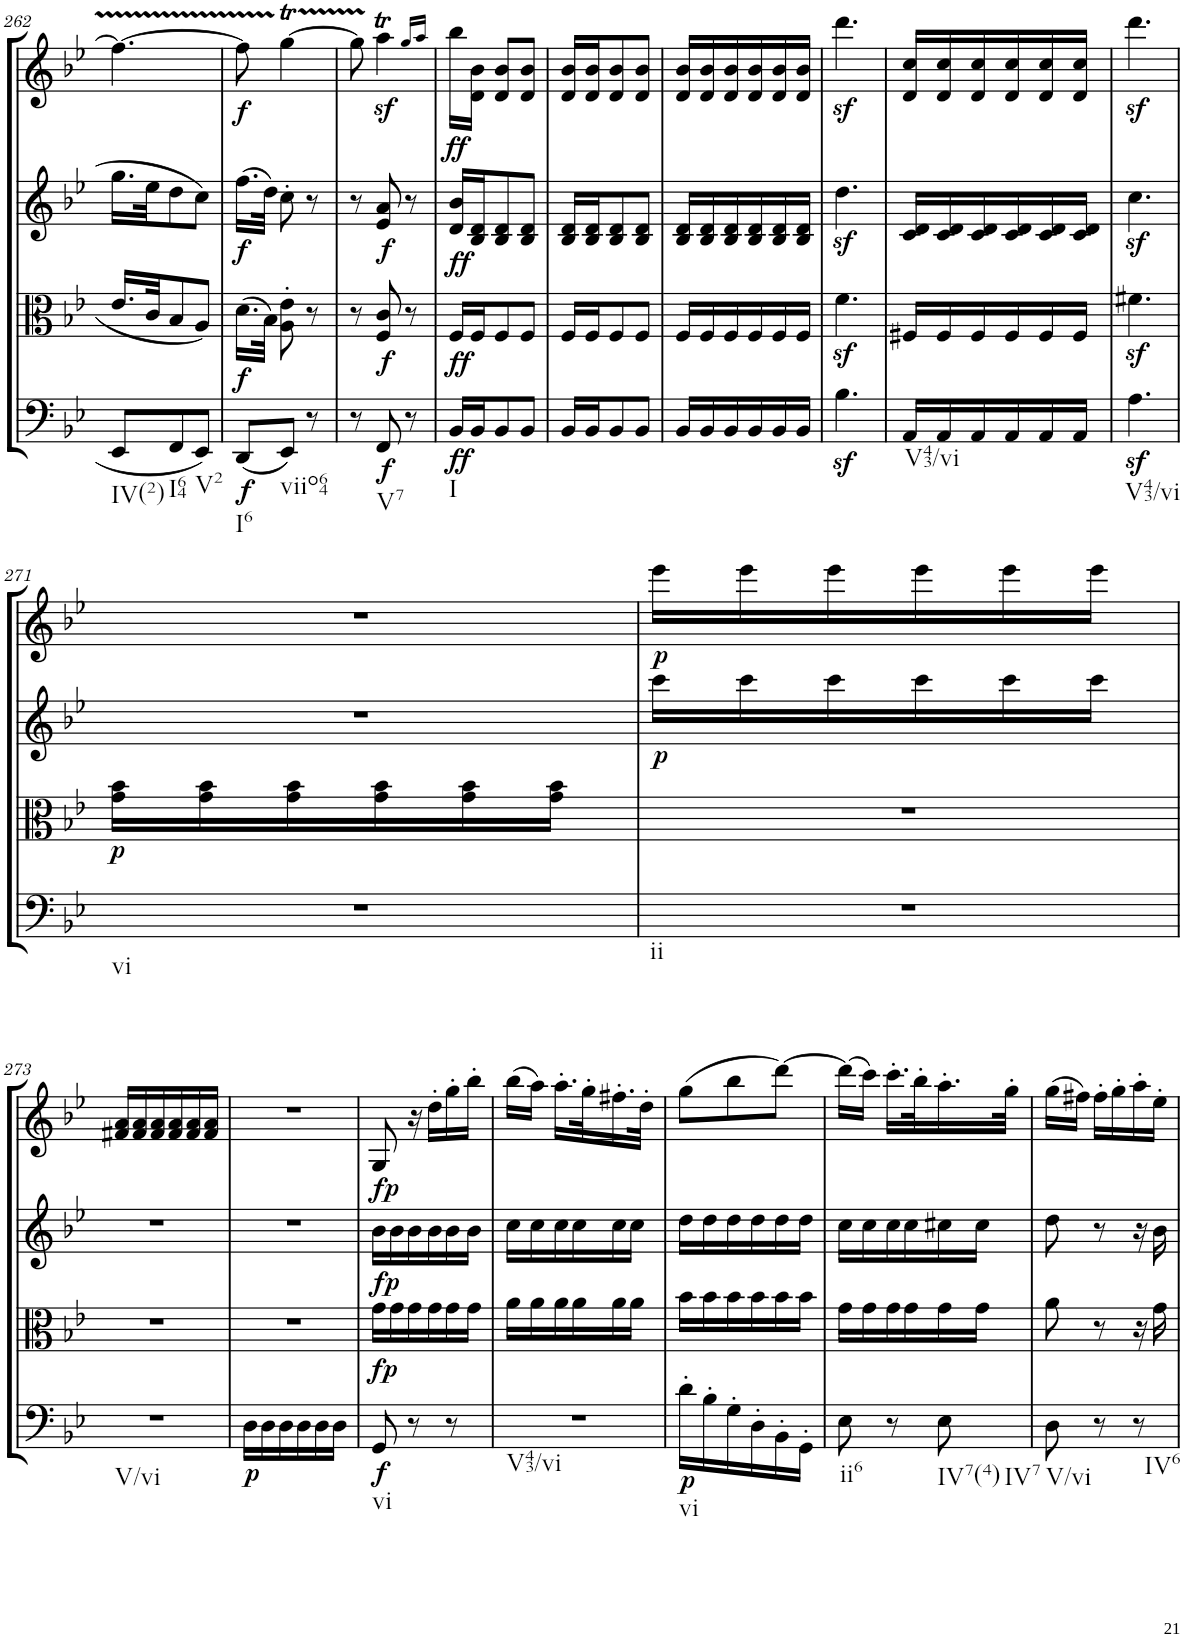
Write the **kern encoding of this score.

**kern	**dynam	**kern	**dynam	**kern	**dynam	**kern	**dynam
*part4	*part4	*part3	*part3	*part2	*part2	*part1	*part1
*staff4	*staff4	*staff3	*staff3	*staff2	*staff2	*staff1	*staff1
*I"Cello	*	*I"Viola	*	*I"2nd Violin	*	*I"1st Violin	*
*	*	*I'Vla	*	*I'Vln	*	*I'Vln	*
!!LO:PB:g=z
*clefC4	*	*clefC3	*	*clefG2	*	*clefG2	*
*k[b-e-]	*	*k[b-e-]	*	*k[b-e-]	*	*k[b-e-]	*
*B-:	*	*B-:	*	*B-:	*	*B-:	*
*M3/8	*	*M3/8	*	*M3/8	*	*M3/8	*
=262	=262	=262	=262	=262	=262	=262	=262
!LO:TX:b:t=IV(2)	!	!	!	!	!	!	!
8EE-/L	.	16.e-/LL	.	16.gg\LL	.	4.ff\_	.
.	.	32c/JK	.	32ee-\JK	.	.	.
!LO:TX:b:t=I64	!	!	!	!	!	!	!
8FF/	.	8B-/	.	8dd\	.	.	.
!LO:TX:b:t=V2	!	!	!	!	!	!	!
8EE-/J	.	8A/J	.	8cc\J	.	.	.
=263	=263	=263	=263	=263	=263	=263	=263
!LO:TX:b:t=I6	!	!	!	!	!	!	!
!	!LO:DY:b	!	!LO:DY:b	!	!LO:DY:b	!	!LO:DY:b
(8DD/L	f	(16.d\LL	f	(16.ff\LL	f	8ff\]	f
.	.	32B-\JJk)	.	32dd\JJk)	.	.	.
!LO:TX:b:t=viio64	!	!	!	!	!	!	!
8EE-/J)	.	8A\' 8e-\'	.	8cc'\	.	[4ggT\	.
8r	.	8r	.	8r	.	.	.
=264	=264	=264	=264	=264	=264	=264	=264
8r	.	8r	.	8r	.	8ggTTT\]	.
!LO:TX:b:t=V7	!	!	!	!	!	!	!
!	!LO:DY:b	!	!LO:DY:b	!	!LO:DY:b	!	!
8FF/	f	8F/ 8c/	f	8e-/ 8a/	f	4aaz<t\	.
8r	.	8r	.	8r	.	.	.
.	.	.	.	.	.	16qgg/LL	.
.	.	.	.	.	.	16qaa/JJ	.
=265	=265	=265	=265	=265	=265	=265	=265
!LO:TX:b:t=I	!	!	!	!	!	!	!
!	!LO:DY:b	!	!LO:DY:b	!	!LO:DY:b	!	!LO:DY:b
16BB-/LL	ff	16F/LL	ff	16d/ 16b-/LL	ff	16bb-\LL	ff
16BB-/J	.	16F/J	.	16B-/ 16d/J	.	16d\ 16b-\JJ	.
8BB-/	.	8F/	.	8B-/ 8d/	.	8d/ 8b-/L	.
8BB-/J	.	8F/J	.	8B-/ 8d/J	.	8d/ 8b-/J	.
=266	=266	=266	=266	=266	=266	=266	=266
16BB-/LL	.	16F/LL	.	16B-/ 16d/LL	.	16d/ 16b-/LL	.
16BB-/J	.	16F/J	.	16B-/ 16d/J	.	16d/ 16b-/J	.
8BB-/	.	8F/	.	8B-/ 8d/	.	8d/ 8b-/	.
8BB-/J	.	8F/J	.	8B-/ 8d/J	.	8d/ 8b-/J	.
=267	=267	=267	=267	=267	=267	=267	=267
16BB-/LL	.	16F/LL	.	16B-/ 16d/LL	.	16d/ 16b-/LL	.
16BB-/	.	16F/	.	16B-/ 16d/	.	16d/ 16b-/	.
16BB-/	.	16F/	.	16B-/ 16d/	.	16d/ 16b-/	.
16BB-/	.	16F/	.	16B-/ 16d/	.	16d/ 16b-/	.
16BB-/	.	16F/	.	16B-/ 16d/	.	16d/ 16b-/	.
16BB-/JJ	.	16F/JJ	.	16B-/ 16d/JJ	.	16d/ 16b-/JJ	.
=268	=268	=268	=268	=268	=268	=268	=268
4.B-z<\	.	4.fz<\	.	4.ddz<\	.	4.dddz<\	.
=269	=269	=269	=269	=269	=269	=269	=269
!LO:TX:b:t=V43/vi	!	!	!	!	!	!	!
16AA/LL	.	16F#X/LL	.	16c/ 16d/LL	.	16d/ 16cc/LL	.
16AA/	.	16F#/	.	16c/ 16d/	.	16d/ 16cc/	.
16AA/	.	16F#/	.	16c/ 16d/	.	16d/ 16cc/	.
16AA/	.	16F#/	.	16c/ 16d/	.	16d/ 16cc/	.
16AA/	.	16F#/	.	16c/ 16d/	.	16d/ 16cc/	.
16AA/JJ	.	16F#/JJ	.	16c/ 16d/JJ	.	16d/ 16cc/JJ	.
=270	=270	=270	=270	=270	=270	=270	=270
!LO:TX:b:t=V43/vi	!	!	!	!	!	!	!
4.Az<\	.	4.f#Xz<\	.	4.ccz<\	.	4.dddz<\	.
!!LO:LB:g=z
=271	=271	=271	=271	=271	=271	=271	=271
!LO:TX:b:t=vi	!	!	!	!	!	!	!
!	!	!	!LO:DY:b	!	!	!	!
4.r	.	16g\ 16b-\LL	p	4.r	.	4.r	.
.	.	16g\ 16b-\	.	.	.	.	.
.	.	16g\ 16b-\	.	.	.	.	.
.	.	16g\ 16b-\	.	.	.	.	.
.	.	16g\ 16b-\	.	.	.	.	.
.	.	16g\ 16b-\JJ	.	.	.	.	.
=272	=272	=272	=272	=272	=272	=272	=272
!LO:TX:b:t=ii	!	!	!	!	!	!	!
!	!	!	!	!	!LO:DY:b	!	!LO:DY:b
4.r	.	4.r	.	16ccc\LL	p	16eee-\LL	p
.	.	.	.	16ccc\	.	16eee-\	.
.	.	.	.	16ccc\	.	16eee-\	.
.	.	.	.	16ccc\	.	16eee-\	.
.	.	.	.	16ccc\	.	16eee-\	.
.	.	.	.	16ccc\JJ	.	16eee-\JJ	.
!!LO:LB:g=z
=273	=273	=273	=273	=273	=273	=273	=273
!LO:TX:b:t=V/vi	!	!	!	!	!	!	!
4.r	.	4.r	.	4.r	.	16f#X/ 16a/LL	.
.	.	.	.	.	.	16f#/ 16a/	.
.	.	.	.	.	.	16f#/ 16a/	.
.	.	.	.	.	.	16f#/ 16a/	.
.	.	.	.	.	.	16f#/ 16a/	.
.	.	.	.	.	.	16f#/ 16a/JJ	.
=274	=274	=274	=274	=274	=274	=274	=274
!	!LO:DY:b	!	!	!	!	!	!
16D\LL	p	4.r	.	4.r	.	4.r	.
16D\	.	.	.	.	.	.	.
16D\	.	.	.	.	.	.	.
16D\	.	.	.	.	.	.	.
16D\	.	.	.	.	.	.	.
16D\JJ	.	.	.	.	.	.	.
=275	=275	=275	=275	=275	=275	=275	=275
!LO:TX:b:t=vi	!	!	!	!	!	!	!
!	!LO:DY:b	!	!LO:DY:b	!	!	!	!
!	!	!	!LO:DY:n=1:a	!	!LO:DY:a	!	!
8GG/	f	16g\LL	fp fp	16b-\LL	fp	8G/	.
.	.	16g\	.	16b-\	.	.	.
8r	.	16g\	.	16b-\	.	16r	.
.	.	16g\	.	16b-\	.	16dd'\LL	.
8r	.	16g\	.	16b-\	.	16gg'\	.
.	.	16g\JJ	.	16b-\JJ	.	16bb-'\JJ	.
=276	=276	=276	=276	=276	=276	=276	=276
!LO:TX:b:t=V43/vi	!	!	!	!	!	!	!
4.r	.	16a\LL	.	16cc\LL	.	(16bb-\LL	.
.	.	16a\	.	16cc\	.	16aa\JJ)	.
.	.	16a\	.	16cc\	.	16.aa'\LL	.
.	.	16a\	.	16cc\	.	.	.
.	.	.	.	.	.	32gg'\K	.
.	.	16a\	.	16cc\	.	16.ff#X'\	.
.	.	16a\JJ	.	16cc\JJ	.	.	.
.	.	.	.	.	.	32dd'\JJk	.
=277	=277	=277	=277	=277	=277	=277	=277
!LO:TX:b:t=vi	!	!	!	!	!	!	!
!	!LO:DY:b	!	!	!	!	!	!
16d'\LL	p	16b-\LL	.	16dd\LL	.	(8gg\L	.
16B-'\	.	16b-\	.	16dd\	.	.	.
16G'\	.	16b-\	.	16dd\	.	8bb-\	.
16D'\	.	16b-\	.	16dd\	.	.	.
16BB-'\	.	16b-\	.	16dd\	.	[8ddd\J)	.
16GG'\JJ	.	16b-\JJ	.	16dd\JJ	.	.	.
=278	=278	=278	=278	=278	=278	=278	=278
!LO:TX:b:t=ii6	!	!	!	!	!	!	!
8E-\	.	16g\LL	.	16cc\LL	.	(16ddd\LL]	.
.	.	16g\	.	16cc\	.	16ccc\JJ)	.
8r	.	16g\	.	16cc\	.	16.ccc'\LL	.
.	.	16g\	.	16cc\	.	.	.
.	.	.	.	.	.	32bb-'\K	.
!LO:TX:b:t=IV7(4)	!	!	!	!	!	!	!
!LO:TX:b:t=IV7	!	!	!	!	!	!	!
8E-\	.	16g\	.	16cc#X\	.	16.aa'\	.
.	.	16g\JJ	.	16cc#\JJ	.	.	.
.	.	.	.	.	.	32gg'\JJk	.
=279	=279	=279	=279	=279	=279	=279	=279
!LO:TX:b:t=V/vi	!	!	!	!	!	!	!
8D\	.	8a\	.	8dd\	.	(16gg\LL	.
.	.	.	.	.	.	16ff#X\JJ)	.
8r	.	8r	.	8r	.	16ff#'\LL	.
.	.	.	.	.	.	16gg'\	.
!LO:TX:b:t=IV6	!	!	!	!	!	!	!
8r	.	16r	.	16r	.	16aa'\	.
.	.	16g\	.	16b-\	.	16ee-'\JJ	.
=	=	=	=	=	=	=	=
*-	*-	*-	*-	*-	*-	*-	*-
